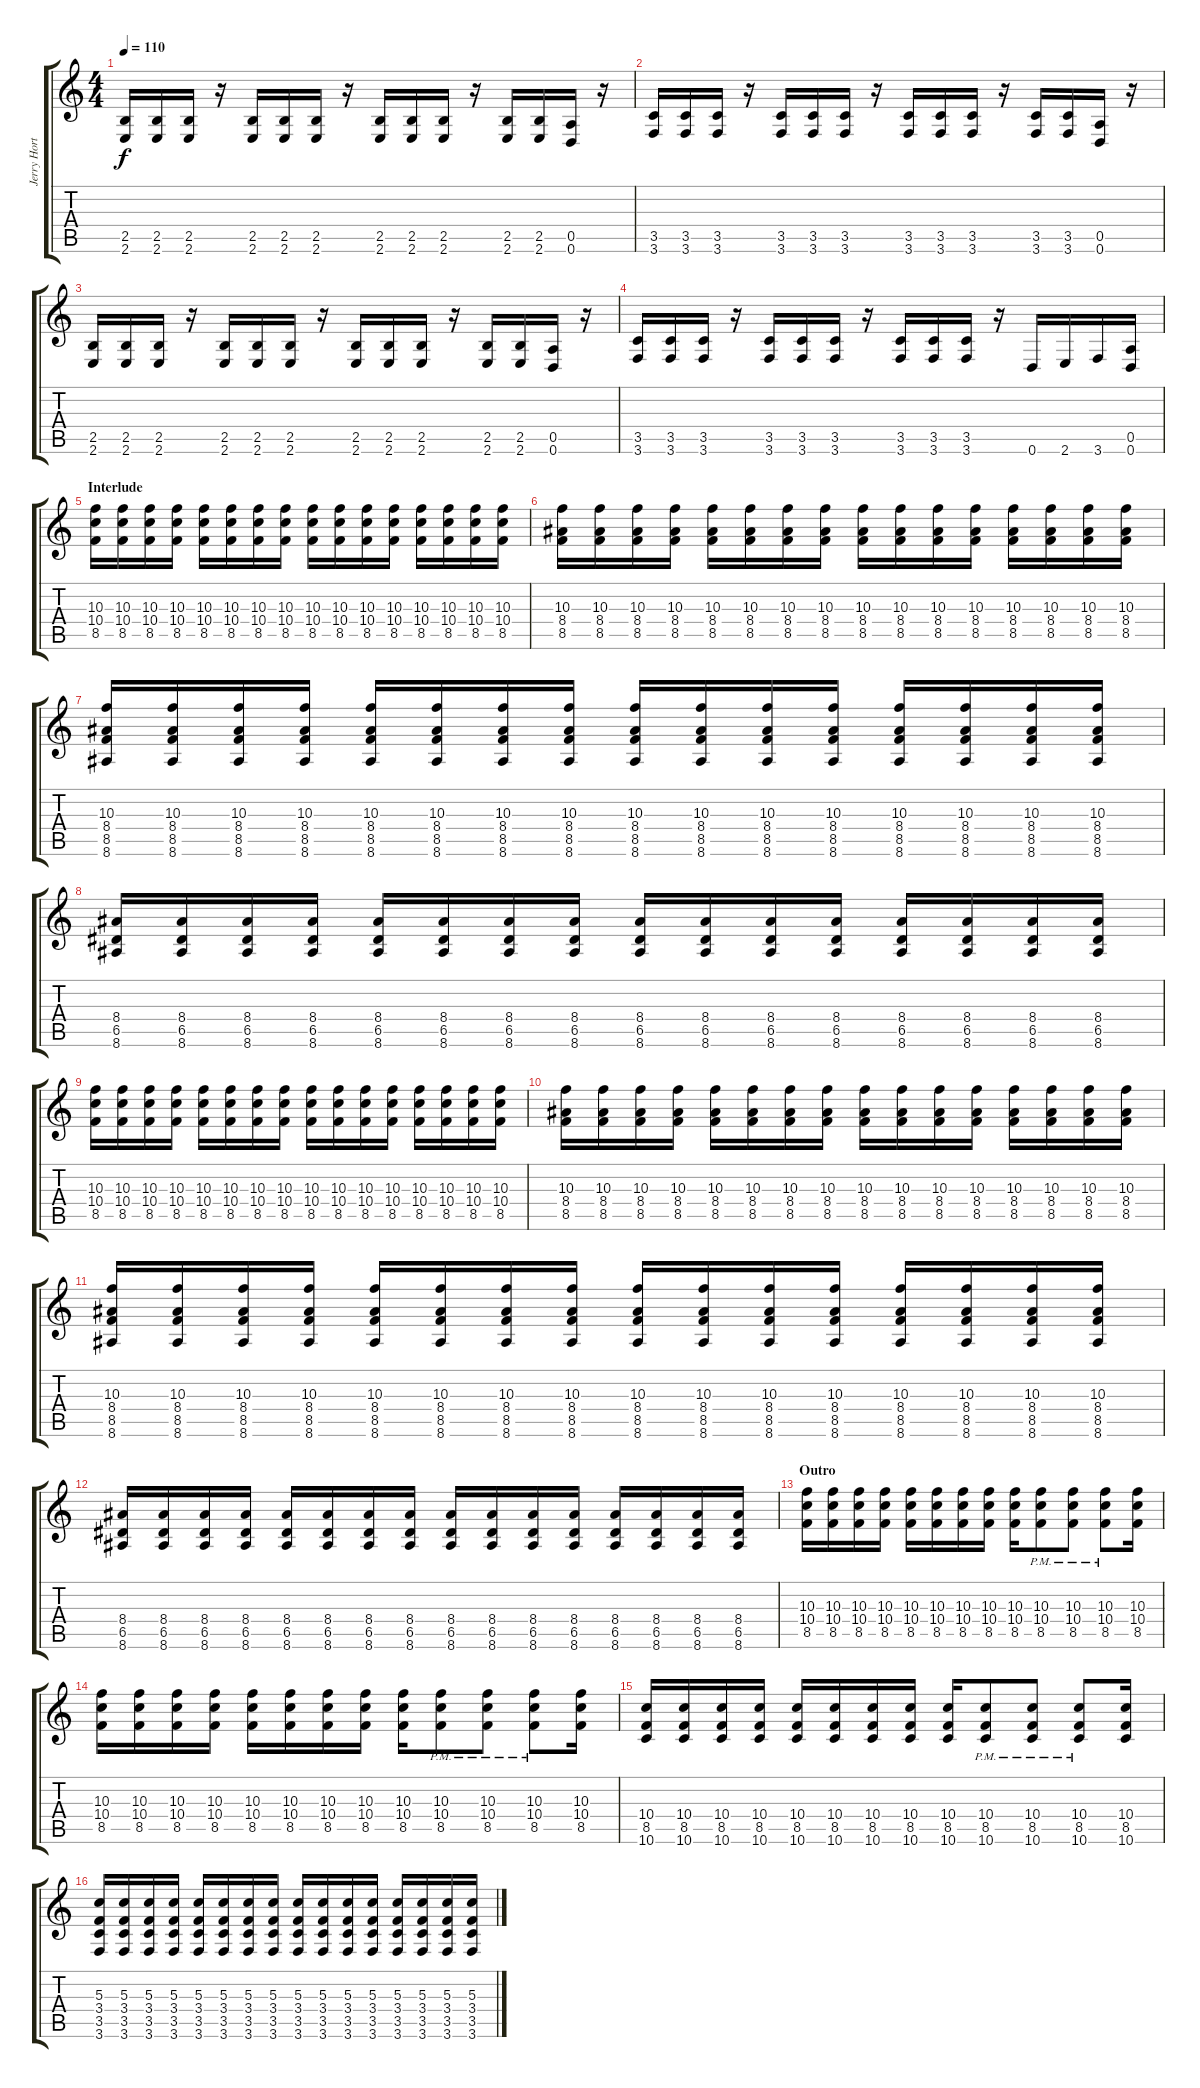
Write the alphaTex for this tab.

\track ("Jerry Horton" "Jerry Hort") {instrument distortionguitar}
\staff {score tabs}
\tuning (E4 B3 G3 D3 A2 D2) {hide}
\ts (4 4)
\tempo 110
\clef g2
\ks c
(2.5 2.6).16{dy f} (2.5 2.6).16 (2.5 2.6).16 r.16 (2.5 2.6).16 (2.5 2.6).16 (2.5 2.6).16 r.16 (2.5 2.6).16 (2.5 2.6).16 (2.5 2.6).16 r.16 (2.5 2.6).16 (2.5 2.6).16 (0.5 0.6).16 r.16 |
(3.5 3.6).16 (3.5 3.6).16 (3.5 3.6).16 r.16 (3.5 3.6).16 (3.5 3.6).16 (3.5 3.6).16 r.16 (3.5 3.6).16 (3.5 3.6).16 (3.5 3.6).16 r.16 (3.5 3.6).16 (3.5 3.6).16 (0.5 0.6).16 r.16 |
(2.5 2.6).16 (2.5 2.6).16 (2.5 2.6).16 r.16 (2.5 2.6).16 (2.5 2.6).16 (2.5 2.6).16 r.16 (2.5 2.6).16 (2.5 2.6).16 (2.5 2.6).16 r.16 (2.5 2.6).16 (2.5 2.6).16 (0.5 0.6).16 r.16 |
(3.5 3.6).16 (3.5 3.6).16 (3.5 3.6).16 r.16 (3.5 3.6).16 (3.5 3.6).16 (3.5 3.6).16 r.16 (3.5 3.6).16 (3.5 3.6).16 (3.5 3.6).16 r.16 0.6.16 2.6.16 3.6.16 (0.5 0.6).16 |
\section ("" "Interlude")
(10.3 10.4 8.5).16 (10.3 10.4 8.5).16 (10.3 10.4 8.5).16 (10.3 10.4 8.5).16 (10.3 10.4 8.5).16 (10.3 10.4 8.5).16 (10.3 10.4 8.5).16 (10.3 10.4 8.5).16 (10.3 10.4 8.5).16 (10.3 10.4 8.5).16 (10.3 10.4 8.5).16 (10.3 10.4 8.5).16 (10.3 10.4 8.5).16 (10.3 10.4 8.5).16 (10.3 10.4 8.5).16 (10.3 10.4 8.5).16 |
(10.3 8.4 8.5).16 (10.3 8.4 8.5).16 (10.3 8.4 8.5).16 (10.3 8.4 8.5).16 (10.3 8.4 8.5).16 (10.3 8.4 8.5).16 (10.3 8.4 8.5).16 (10.3 8.4 8.5).16 (10.3 8.4 8.5).16 (10.3 8.4 8.5).16 (10.3 8.4 8.5).16 (10.3 8.4 8.5).16 (10.3 8.4 8.5).16 (10.3 8.4 8.5).16 (10.3 8.4 8.5).16 (10.3 8.4 8.5).16 |
(10.3 8.4 8.5 8.6).16 (10.3 8.4 8.5 8.6).16 (10.3 8.4 8.5 8.6).16 (10.3 8.4 8.5 8.6).16 (10.3 8.4 8.5 8.6).16 (10.3 8.4 8.5 8.6).16 (10.3 8.4 8.5 8.6).16 (10.3 8.4 8.5 8.6).16 (10.3 8.4 8.5 8.6).16 (10.3 8.4 8.5 8.6).16 (10.3 8.4 8.5 8.6).16 (10.3 8.4 8.5 8.6).16 (10.3 8.4 8.5 8.6).16 (10.3 8.4 8.5 8.6).16 (10.3 8.4 8.5 8.6).16 (10.3 8.4 8.5 8.6).16 |
(8.4 6.5 8.6).16 (8.4 6.5 8.6).16 (8.4 6.5 8.6).16 (8.4 6.5 8.6).16 (8.4 6.5 8.6).16 (8.4 6.5 8.6).16 (8.4 6.5 8.6).16 (8.4 6.5 8.6).16 (8.4 6.5 8.6).16 (8.4 6.5 8.6).16 (8.4 6.5 8.6).16 (8.4 6.5 8.6).16 (8.4 6.5 8.6).16 (8.4 6.5 8.6).16 (8.4 6.5 8.6).16 (8.4 6.5 8.6).16 |
(10.3 10.4 8.5).16 (10.3 10.4 8.5).16 (10.3 10.4 8.5).16 (10.3 10.4 8.5).16 (10.3 10.4 8.5).16 (10.3 10.4 8.5).16 (10.3 10.4 8.5).16 (10.3 10.4 8.5).16 (10.3 10.4 8.5).16 (10.3 10.4 8.5).16 (10.3 10.4 8.5).16 (10.3 10.4 8.5).16 (10.3 10.4 8.5).16 (10.3 10.4 8.5).16 (10.3 10.4 8.5).16 (10.3 10.4 8.5).16 |
(10.3 8.4 8.5).16 (10.3 8.4 8.5).16 (10.3 8.4 8.5).16 (10.3 8.4 8.5).16 (10.3 8.4 8.5).16 (10.3 8.4 8.5).16 (10.3 8.4 8.5).16 (10.3 8.4 8.5).16 (10.3 8.4 8.5).16 (10.3 8.4 8.5).16 (10.3 8.4 8.5).16 (10.3 8.4 8.5).16 (10.3 8.4 8.5).16 (10.3 8.4 8.5).16 (10.3 8.4 8.5).16 (10.3 8.4 8.5).16 |
(10.3 8.4 8.5 8.6).16 (10.3 8.4 8.5 8.6).16 (10.3 8.4 8.5 8.6).16 (10.3 8.4 8.5 8.6).16 (10.3 8.4 8.5 8.6).16 (10.3 8.4 8.5 8.6).16 (10.3 8.4 8.5 8.6).16 (10.3 8.4 8.5 8.6).16 (10.3 8.4 8.5 8.6).16 (10.3 8.4 8.5 8.6).16 (10.3 8.4 8.5 8.6).16 (10.3 8.4 8.5 8.6).16 (10.3 8.4 8.5 8.6).16 (10.3 8.4 8.5 8.6).16 (10.3 8.4 8.5 8.6).16 (10.3 8.4 8.5 8.6).16 |
(8.4 6.5 8.6).16 (8.4 6.5 8.6).16 (8.4 6.5 8.6).16 (8.4 6.5 8.6).16 (8.4 6.5 8.6).16 (8.4 6.5 8.6).16 (8.4 6.5 8.6).16 (8.4 6.5 8.6).16 (8.4 6.5 8.6).16 (8.4 6.5 8.6).16 (8.4 6.5 8.6).16 (8.4 6.5 8.6).16 (8.4 6.5 8.6).16 (8.4 6.5 8.6).16 (8.4 6.5 8.6).16 (8.4 6.5 8.6).16 |
\section ("" "Outro")
(10.3 10.4 8.5).16 (10.3 10.4 8.5).16 (10.3 10.4 8.5).16 (10.3 10.4 8.5).16 (10.3 10.4 8.5).16 (10.3 10.4 8.5).16 (10.3 10.4 8.5).16 (10.3 10.4 8.5).16 (10.3 10.4 8.5).16 (10.3{pm} 10.4{pm} 8.5{pm}).8 (10.3{pm} 10.4{pm} 8.5{pm}).8 (10.3{pm} 10.4{pm} 8.5{pm}).8 (10.3 10.4 8.5).16 |
(10.3 10.4 8.5).16 (10.3 10.4 8.5).16 (10.3 10.4 8.5).16 (10.3 10.4 8.5).16 (10.3 10.4 8.5).16 (10.3 10.4 8.5).16 (10.3 10.4 8.5).16 (10.3 10.4 8.5).16 (10.3 10.4 8.5).16 (10.3{pm} 10.4{pm} 8.5{pm}).8 (10.3{pm} 10.4{pm} 8.5{pm}).8 (10.3{pm} 10.4{pm} 8.5{pm}).8 (10.3 10.4 8.5).16 |
(10.4 8.5 10.6).16 (10.4 8.5 10.6).16 (10.4 8.5 10.6).16 (10.4 8.5 10.6).16 (10.4 8.5 10.6).16 (10.4 8.5 10.6).16 (10.4 8.5 10.6).16 (10.4 8.5 10.6).16 (10.4 8.5 10.6).16 (10.4{pm} 8.5{pm} 10.6{pm}).8 (10.4{pm} 8.5{pm} 10.6{pm}).8 (10.4{pm} 8.5{pm} 10.6{pm}).8 (10.4 8.5 10.6).16 |
(5.3 3.4 3.5 3.6).16 (5.3 3.4 3.5 3.6).16 (5.3 3.4 3.5 3.6).16 (5.3 3.4 3.5 3.6).16 (5.3 3.4 3.5 3.6).16 (5.3 3.4 3.5 3.6).16 (5.3 3.4 3.5 3.6).16 (5.3 3.4 3.5 3.6).16 (5.3 3.4 3.5 3.6).16 (5.3 3.4 3.5 3.6).16 (5.3 3.4 3.5 3.6).16 (5.3 3.4 3.5 3.6).16 (5.3 3.4 3.5 3.6).16 (5.3 3.4 3.5 3.6).16 (5.3 3.4 3.5 3.6).16 (5.3 3.4 3.5 3.6).16
